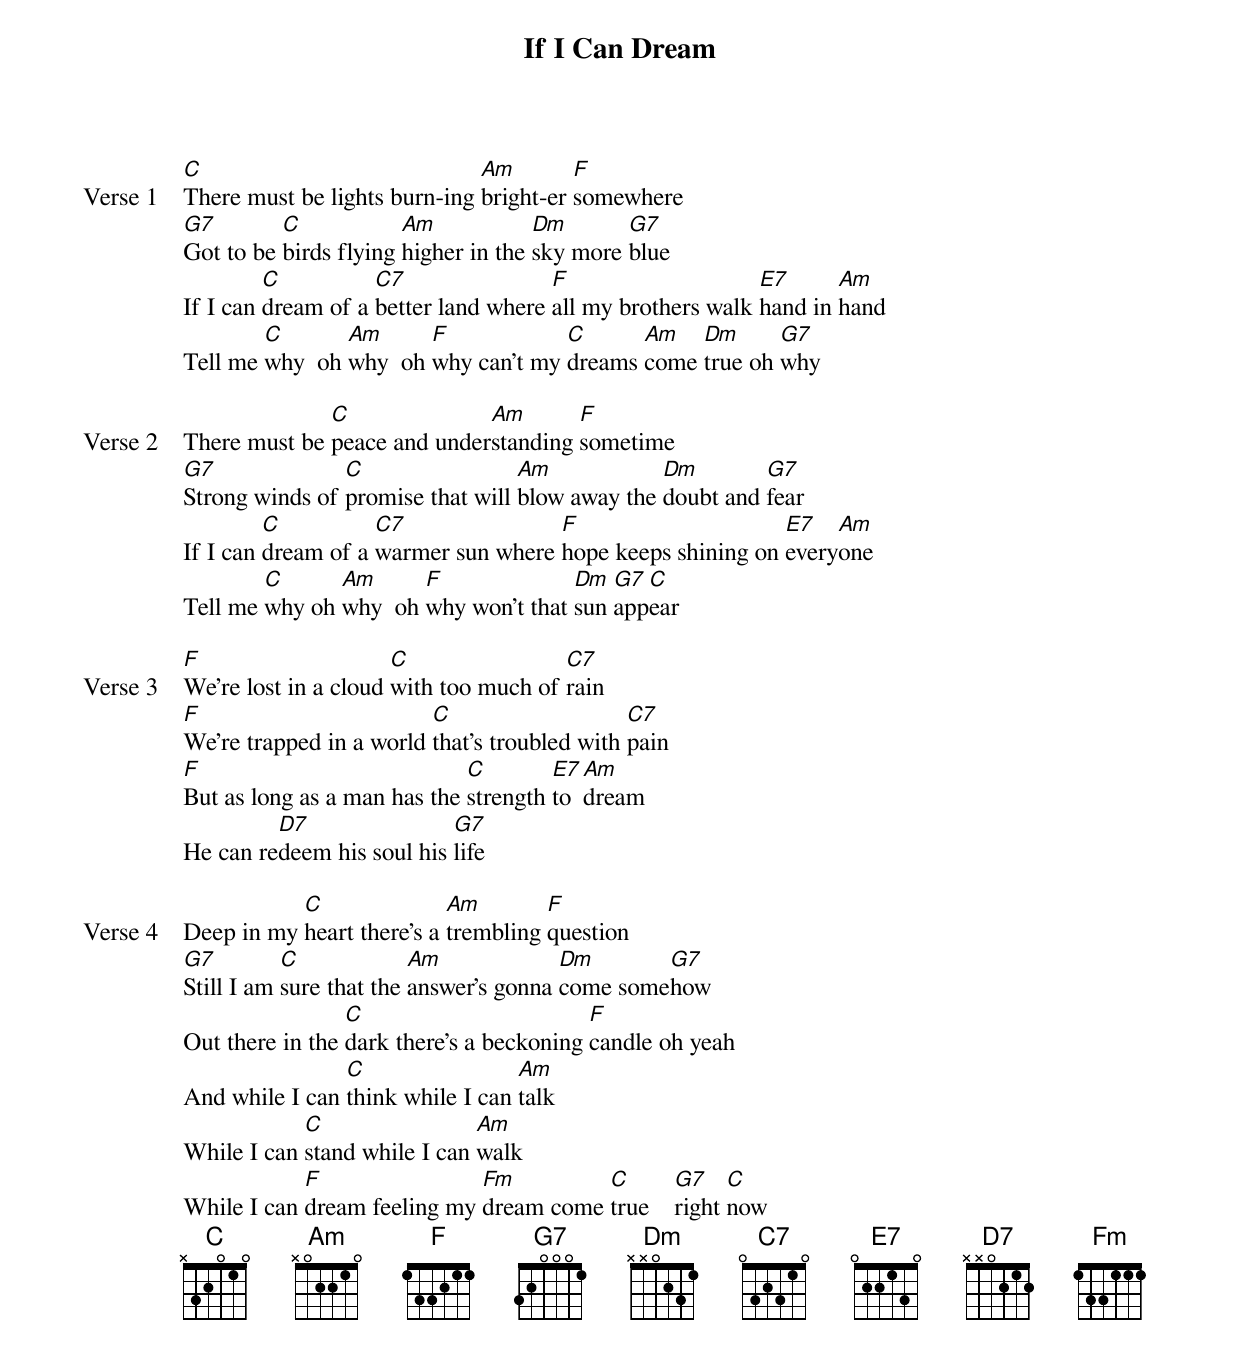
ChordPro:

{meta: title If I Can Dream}
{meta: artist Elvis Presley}
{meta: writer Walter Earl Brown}

{start_of_verse: Verse 1}
[C]There must be lights burn-ing [Am]bright-er [F]somewhere
[G7]Got to be [C]birds flying [Am]higher in the [Dm]sky more [G7]blue
If I can [C]dream of a [C7]better land where [F]all my brothers walk [E7]hand in [Am]hand
Tell me [C]why  oh [Am]why  oh [F]why can't my [C]dreams [Am]come [Dm]true oh [G7]why
{end_of_verse}

{start_of_verse: Verse 2}
There must be [C]peace and under[Am]standing [F]sometime
[G7]Strong winds of [C]promise that will [Am]blow away the [Dm]doubt and [G7]fear
If I can [C]dream of a [C7]warmer sun where [F]hope keeps shining on [E7]every[Am]one
Tell me [C]why oh [Am]why  oh [F]why won't that [Dm]sun [G7]app[C]ear
{end_of_verse}

{start_of_verse: Verse 3}
[F]We're lost in a cloud [C]with too much of [C7]rain
[F]We're trapped in a world [C]that's troubled with [C7]pain
[F]But as long as a man has the [C]strength [E7]to [Am]dream
He can re[D7]deem his soul his [G7]life
{end_of_verse}

{start_of_verse: Verse 4}
Deep in my [C]heart there's a [Am]trembling [F]question
[G7]Still I am [C]sure that the [Am]answer's gonna [Dm]come some[G7]how
Out there in the [C]dark there's a beckoning [F]candle oh yeah
And while I can [C]think while I can [Am]talk
While I can [C]stand while I can [Am]walk
While I can [F]dream feeling my [Fm]dream come [C]true    [G7]right [C]now
{end_of_verse}
